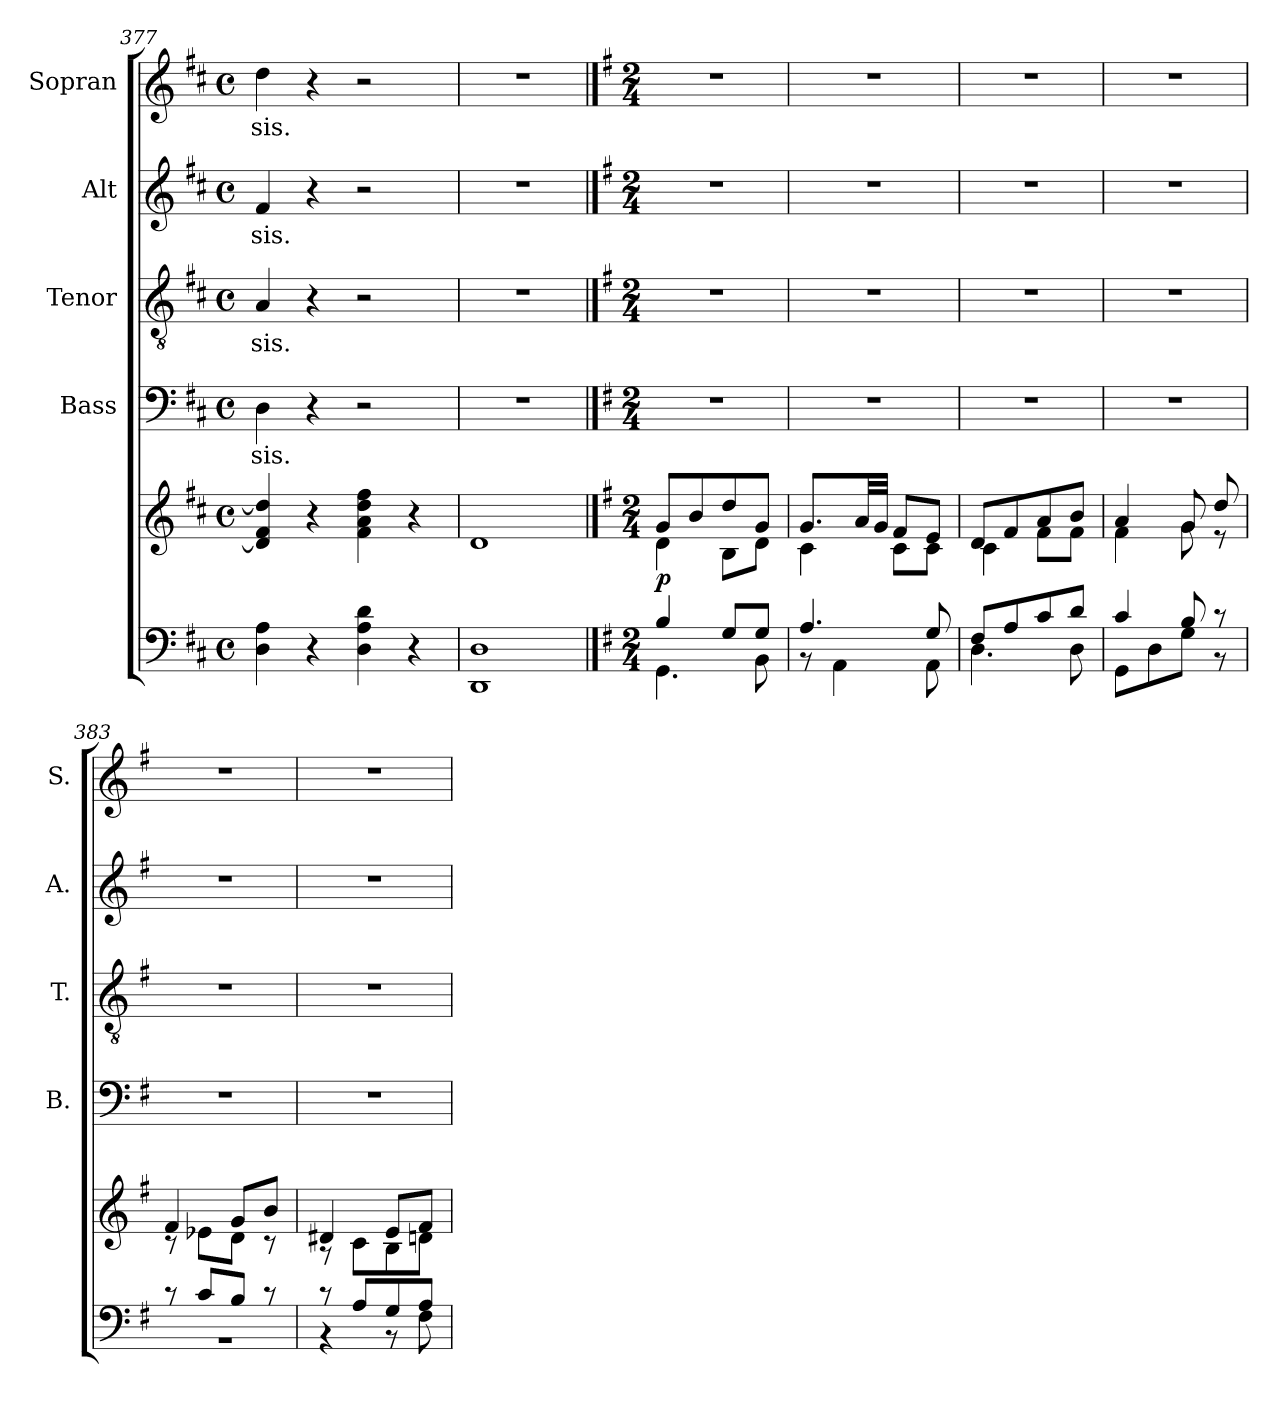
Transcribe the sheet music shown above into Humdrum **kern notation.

**kern	**kern	**dynam	**kern	**text	**kern	**text	**kern	**text	**kern	**text
*part5	*part5	*part5	*part4	*part4	*part3	*part3	*part2	*part2	*part1	*part1
*staff6	*staff5	*staff5/6	*staff4	*staff4	*staff3	*staff3	*staff2	*staff2	*staff1	*staff1
*	*	*	*I"Bass	*	*I"Tenor	*	*I"Alt	*	*I"Sopran	*
*	*	*	*I'B.	*	*I'T.	*	*I'A.	*	*I'S.	*
*clefF4	*clefG2	*	*clefF4	*	*clefGv2	*	*clefG2	*	*clefG2	*
*k[f#c#]	*k[f#c#]	*	*k[f#c#]	*	*k[f#c#]	*	*k[f#c#]	*	*k[f#c#]	*
*D:	*D:	*	*D:	*	*D:	*	*D:	*	*D:	*
*M4/4	*M4/4	*	*M4/4	*	*M4/4	*	*M4/4	*	*M4/4	*
*met(c)	*met(c)	*	*met(c)	*	*met(c)	*	*met(c)	*	*met(c)	*
=377	=377	=377	=377	=377	=377	=377	=377	=377	=377	=377
!	!	!	!	!LO:LY:b	!	!LO:LY:b	!	!LO:LY:b	!	!LO:LY:b
4D\ 4A\	4d/] 4f#/ 4dd/]	.	4D\	-sis.	4A/	-sis.	4f#/	-sis.	4dd\	-sis.
4r	4r	.	4r	.	4r	.	4r	.	4r	.
4D\ 4A\ 4d\	4f#\ 4a\ 4dd\ 4ff#\	.	2r	.	2r	.	2r	.	2r	.
4r	4r	.	.	.	.	.	.	.	.	.
=378	=378	=378	=378	=378	=378	=378	=378	=378	=378	=378
1DD 1D	1d	.	1r	.	1r	.	1r	.	1r	.
!!LO:PB:g=z
==379	==379	==379	==379	==379	==379	==379	==379	==379	==379	==379
*k[f#]	*k[f#]	*	*k[f#]	*	*k[f#]	*	*k[f#]	*	*k[f#]	*
*G:	*G:	*	*G:	*	*G:	*	*G:	*	*G:	*
*M2/4	*M2/4	*	*M2/4	*	*M2/4	*	*M2/4	*	*M2/4	*
*^	*^	*	*	*	*	*	*	*	*	*
!	!	!	!	!	!	!	!	!	!	!	!LO:TX:a:Bi:t=Andantino	!
!	!	!	!	!	!	!	!	!	!	!	!LO:TX:a:B:t=Benedictus	!
!	!	!	!	!LO:DY:b	!	!	!	!	!	!	!	!
*	*	*	*	*	*	*	*	*	*	*	*^	*
4B/	4.GG\	8g/L	4d\	p	2r	.	2r	.	2r	.	2r	4ryy	.
.	.	8b/	.	.	.	.	.	.	.	.	.	.	.
*	*	*	*	*	*	*	*	*	*	*	*MM40	*	*
8G/L	.	8dd/	8B\L	.	.	.	.	.	.	.	.	4ryy	.
8G/J	8BB\	8g/J	8d\J	.	.	.	.	.	.	.	.	.	.
*	*	*	*	*	*	*	*	*	*	*	*v	*v	*
=380	=380	=380	=380	=380	=380	=380	=380	=380	=380	=380	=380	=380
4.A/	8rBB	8.g/L	4c\	.	2r	.	2r	.	2r	.	2r	.
.	4AA\	.	.	.	.	.	.	.	.	.	.	.
.	.	32a/LL	.	.	.	.	.	.	.	.	.	.
.	.	32g/JJJ	.	.	.	.	.	.	.	.	.	.
.	.	8f#/L	8c\L	.	.	.	.	.	.	.	.	.
8G/	8AA\	8e/J	8c\J	.	.	.	.	.	.	.	.	.
=381	=381	=381	=381	=381	=381	=381	=381	=381	=381	=381	=381	=381
8F#/L	4.D\	8d/L	4c\	.	2r	.	2r	.	2r	.	2r	.
8A/	.	8f#/	.	.	.	.	.	.	.	.	.	.
8c/	.	8a/	8f#\L	.	.	.	.	.	.	.	.	.
8d/J	8D\	8b/J	8f#\J	.	.	.	.	.	.	.	.	.
=382	=382	=382	=382	=382	=382	=382	=382	=382	=382	=382	=382	=382
4c/	8GG\L	4a/	4f#\	.	2r	.	2r	.	2r	.	2r	.
.	8D\	.	.	.	.	.	.	.	.	.	.	.
8B/	8G\J	8g/	8g\	.	.	.	.	.	.	.	.	.
8r	8r	8dd/	8re	.	.	.	.	.	.	.	.	.
=383	=383	=383	=383	=383	=383	=383	=383	=383	=383	=383	=383	=383
!	!LO:N:vis=1	!	!	!	!	!	!	!	!	!	!	!
8rc	2rBB	4f#/	8rB	.	2r	.	2r	.	2r	.	2r	.
8c/L	.	.	8e-X\L	.	.	.	.	.	.	.	.	.
8B/J	.	8g/L	8d\J	.	.	.	.	.	.	.	.	.
8rc	.	8b/J	8rc	.	.	.	.	.	.	.	.	.
=384	=384	=384	=384	=384	=384	=384	=384	=384	=384	=384	=384	=384
8rB	4rBB	4d#X/	8rG	.	2r	.	2r	.	2r	.	2r	.
8A/L	.	.	8c\L	.	.	.	.	.	.	.	.	.
8G/	8rBB	8e/L	8B\	.	.	.	.	.	.	.	.	.
8A/J	8F#\	8f#/J	8d\J	.	.	.	.	.	.	.	.	.
*v	*v	*	*	*	*	*	*	*	*	*	*	*
*	*v	*v	*	*	*	*	*	*	*	*	*
=	=	=	=	=	=	=	=	=	=	=
*-	*-	*-	*-	*-	*-	*-	*-	*-	*-	*-
